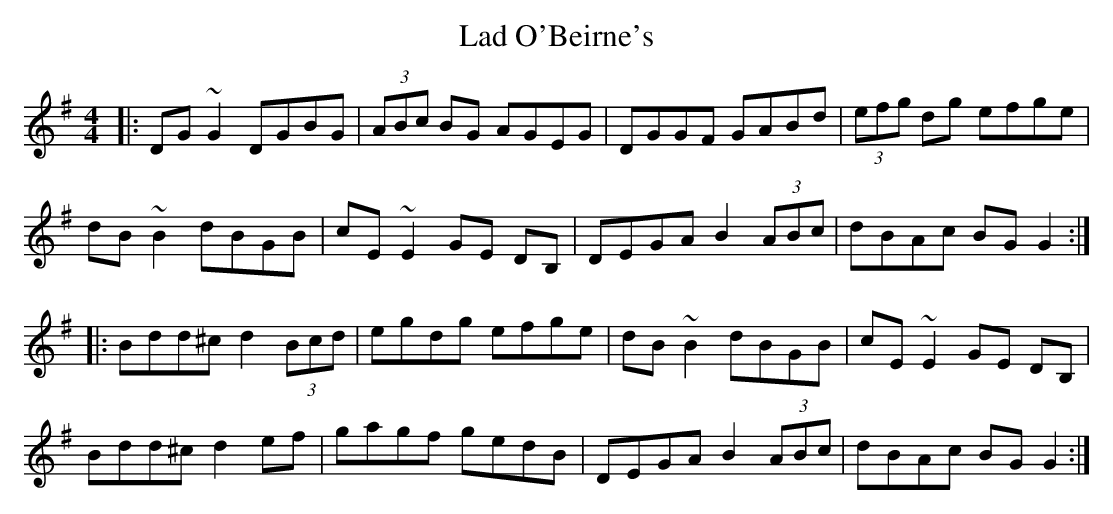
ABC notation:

X:1
T: Lad O'Beirne's
M: 4/4
L: 1/8
K: Gmaj
|:DG ~G2 DGBG|(3ABc BG AGEG|DGGF GABd|(3efg dg efge|
dB ~B2 dBGB|cE ~E2 GE DB,|DEGA B2 (3ABc|dBAc BG G2:|
|:Bdd^c d2 (3Bcd|egdg efge|dB ~B2 dBGB|cE ~E2 GE DB,|
Bdd^c d2 ef|gagf gedB|DEGA B2 (3ABc|dBAc BG G2:|
